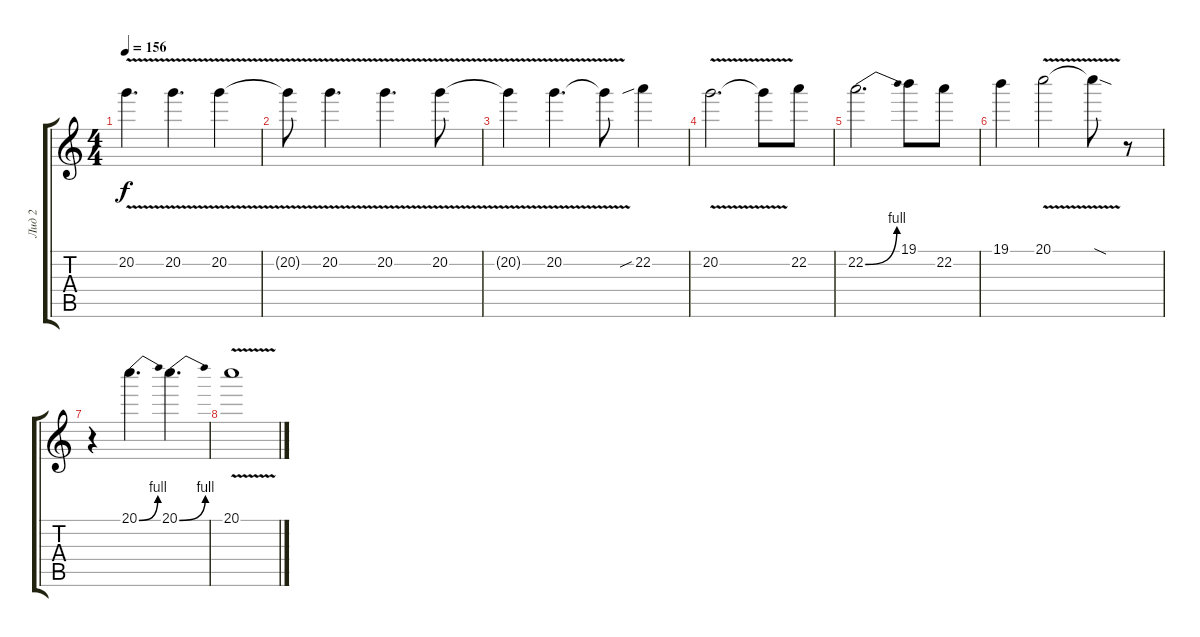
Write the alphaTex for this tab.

\track ("Лид 2" "Лид 2") {instrument overdrivenguitar}
\staff {score tabs}
\tuning (E4 B3 G3 D3 A2 E2) {hide}
\ts (4 4)
\tempo 156
\clef g2
\ks c
20.2{v}.4{d dy f} 20.2{v}.4{d} 20.2{v}.4 |
20.2{t}.8 20.2{v}.4{d} 20.2{v}.4{d} 20.2{v}.8 |
20.2{t}.4 20.2{v}.4{d} 20.2{t}.8 22.2{sib}.4 |
20.2{v}.2{d volume 2} 20.2{t}.8 22.2.8 |
22.2{be (bend 0 0 60 4)}.2{d} 19.1.8 22.2.8 |
19.1.4 20.1{v}.2 20.1{sod t}.8 r.8 |
r.4 20.1{be (bend 0 0 60 4)}.4{d} 20.1{be (bend 0 0 60 4)}.4{d} |
20.1{v}.1{volume 0}
